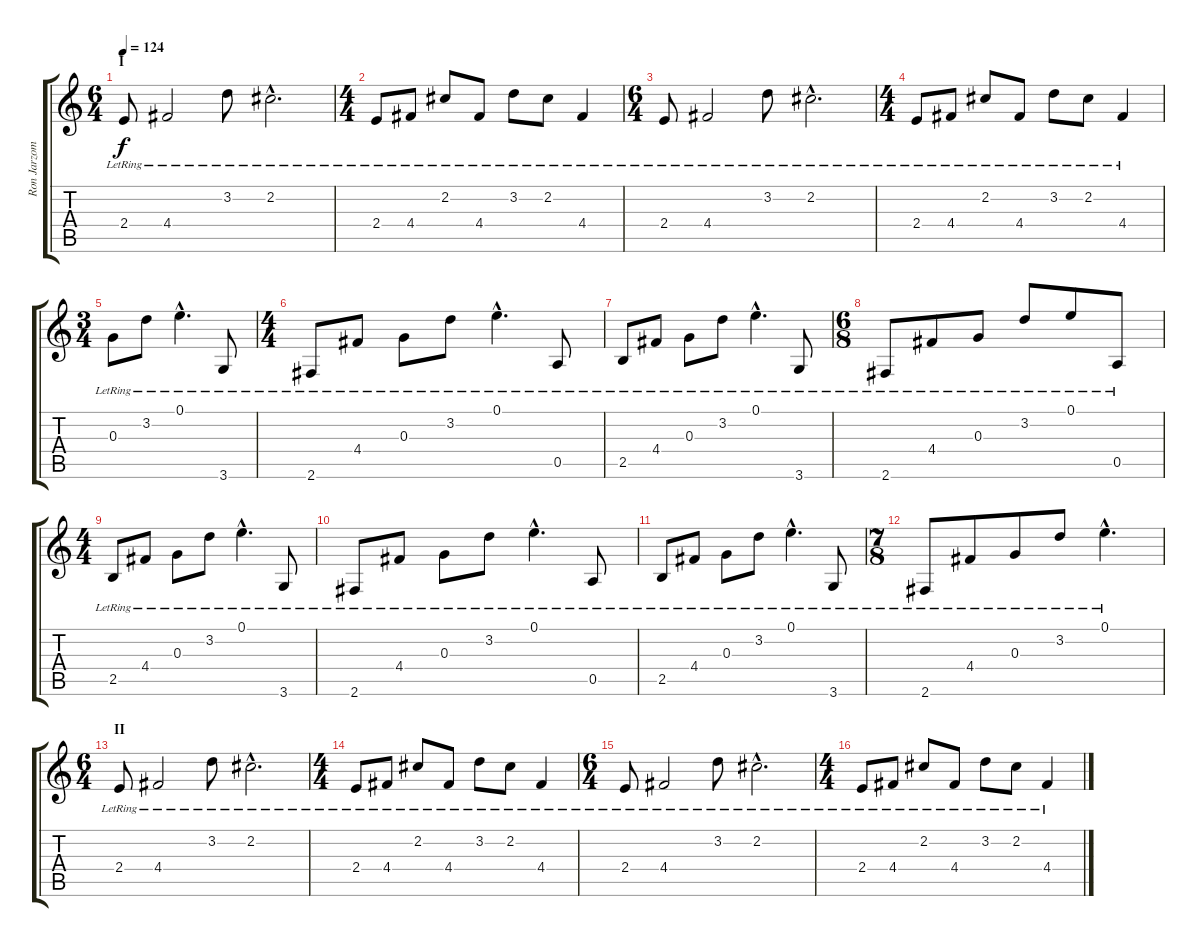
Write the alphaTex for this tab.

\track ("Ron Jarzombek" "Ron Jarzom") {instrument electricguitarclean}
\staff {score tabs}
\tuning (E4 B3 G3 D3 A2 E2) {hide}
\ts (6 4)
\section ("" "I")
\tempo 124
\clef g2
\ks c
2.4{lr}.8{dy f instrument electricguitarclean} 4.4{lr}.2 3.2{lr}.8 2.2{hac lr}.2{d} |
\ts (4 4)
2.4{lr}.8 4.4{lr}.8 2.2{lr}.8 4.4{lr}.8 3.2{lr}.8 2.2{lr}.8 4.4{lr}.4 |
\ts (6 4)
2.4{lr}.8 4.4{lr}.2 3.2{lr}.8 2.2{hac lr}.2{d} |
\ts (4 4)
2.4{lr}.8 4.4{lr}.8 2.2{lr}.8 4.4{lr}.8 3.2{lr}.8 2.2{lr}.8 4.4{lr}.4 |
\ts (3 4)
0.3{lr}.8 3.2{lr}.8 0.1{hac lr}.4{d} 3.6{lr}.8 |
\ts (4 4)
2.6{lr}.8 4.4{lr}.8 0.3{lr}.8 3.2{lr}.8 0.1{hac lr}.4{d} 0.5{lr}.8 |
2.5{lr}.8 4.4{lr}.8 0.3{lr}.8 3.2{lr}.8 0.1{hac lr}.4{d} 3.6{lr}.8 |
\ts (6 8)
2.6{lr}.8 4.4{lr}.8 0.3{lr}.8 3.2{lr}.8 0.1{lr}.8 0.5{lr}.8 |
\ts (4 4)
2.5{lr}.8 4.4{lr}.8 0.3{lr}.8 3.2{lr}.8 0.1{hac lr}.4{d} 3.6{lr}.8 |
2.6{lr}.8 4.4{lr}.8 0.3{lr}.8 3.2{lr}.8 0.1{hac lr}.4{d} 0.5{lr}.8 |
2.5{lr}.8 4.4{lr}.8 0.3{lr}.8 3.2{lr}.8 0.1{hac lr}.4{d} 3.6{lr}.8 |
\ts (7 8)
2.6{lr}.8 4.4{lr}.8 0.3{lr}.8 3.2{lr}.8 0.1{hac lr}.4{d} |
\ts (6 4)
\section ("" "II")
2.4{lr}.8 4.4{lr}.2 3.2{lr}.8 2.2{hac lr}.2{d} |
\ts (4 4)
2.4{lr}.8 4.4{lr}.8 2.2{lr}.8 4.4{lr}.8 3.2{lr}.8 2.2{lr}.8 4.4{lr}.4 |
\ts (6 4)
2.4{lr}.8 4.4{lr}.2 3.2{lr}.8 2.2{hac lr}.2{d} |
\ts (4 4)
2.4{lr}.8 4.4{lr}.8 2.2{lr}.8 4.4{lr}.8 3.2{lr}.8 2.2{lr}.8 4.4{lr}.4
